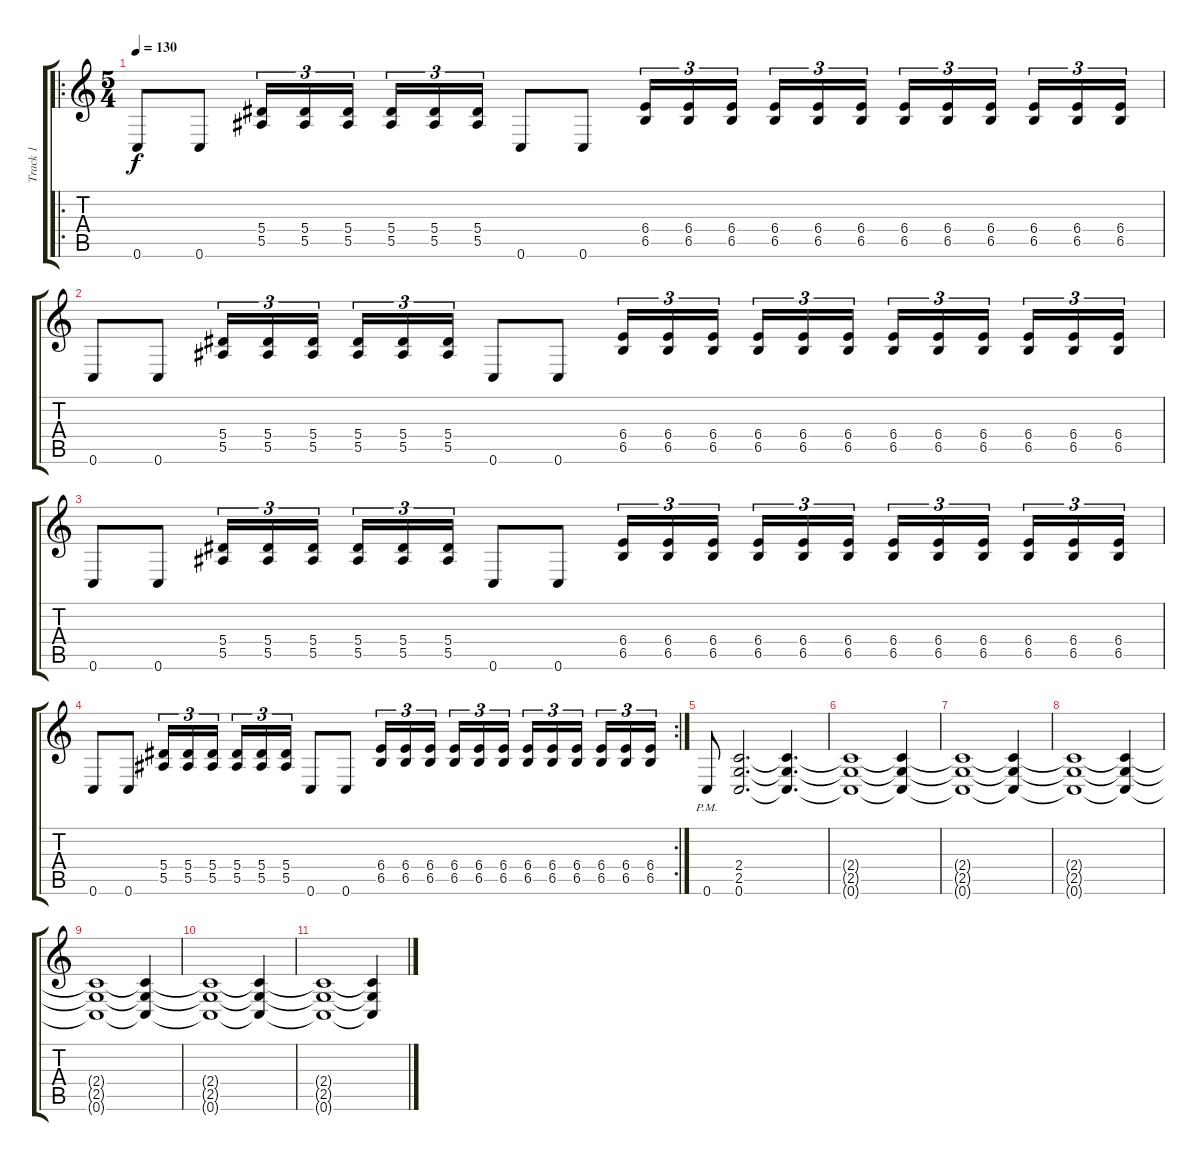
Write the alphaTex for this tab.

\track ("Track 1" "Track 1") {instrument distortionguitar}
\staff {score tabs}
\tuning (C4 G3 Eb3 Bb2 F2 C2) {hide}
\ro
\ts (5 4)
\tempo 130
\clef g2
\ks c
0.6.8{dy f} 0.6.8 (5.4 5.5).16{tu (3 2)} (5.4 5.5).16{tu (3 2)} (5.4 5.5).16{tu (3 2)} (5.4 5.5).16{tu (3 2)} (5.4 5.5).16{tu (3 2)} (5.4 5.5).16{tu (3 2)} 0.6.8 0.6.8 (6.4 6.5).16{tu (3 2)} (6.4 6.5).16{tu (3 2)} (6.4 6.5).16{tu (3 2)} (6.4 6.5).16{tu (3 2)} (6.4 6.5).16{tu (3 2)} (6.4 6.5).16{tu (3 2)} (6.4 6.5).16{tu (3 2)} (6.4 6.5).16{tu (3 2)} (6.4 6.5).16{tu (3 2)} (6.4 6.5).16{tu (3 2)} (6.4 6.5).16{tu (3 2)} (6.4 6.5).16{tu (3 2)} |
0.6.8 0.6.8 (5.4 5.5).16{tu (3 2)} (5.4 5.5).16{tu (3 2)} (5.4 5.5).16{tu (3 2)} (5.4 5.5).16{tu (3 2)} (5.4 5.5).16{tu (3 2)} (5.4 5.5).16{tu (3 2)} 0.6.8 0.6.8 (6.4 6.5).16{tu (3 2)} (6.4 6.5).16{tu (3 2)} (6.4 6.5).16{tu (3 2)} (6.4 6.5).16{tu (3 2)} (6.4 6.5).16{tu (3 2)} (6.4 6.5).16{tu (3 2)} (6.4 6.5).16{tu (3 2)} (6.4 6.5).16{tu (3 2)} (6.4 6.5).16{tu (3 2)} (6.4 6.5).16{tu (3 2)} (6.4 6.5).16{tu (3 2)} (6.4 6.5).16{tu (3 2)} |
0.6.8 0.6.8 (5.4 5.5).16{tu (3 2)} (5.4 5.5).16{tu (3 2)} (5.4 5.5).16{tu (3 2)} (5.4 5.5).16{tu (3 2)} (5.4 5.5).16{tu (3 2)} (5.4 5.5).16{tu (3 2)} 0.6.8 0.6.8 (6.4 6.5).16{tu (3 2)} (6.4 6.5).16{tu (3 2)} (6.4 6.5).16{tu (3 2)} (6.4 6.5).16{tu (3 2)} (6.4 6.5).16{tu (3 2)} (6.4 6.5).16{tu (3 2)} (6.4 6.5).16{tu (3 2)} (6.4 6.5).16{tu (3 2)} (6.4 6.5).16{tu (3 2)} (6.4 6.5).16{tu (3 2)} (6.4 6.5).16{tu (3 2)} (6.4 6.5).16{tu (3 2)} |
\rc 2
0.6.8 0.6.8 (5.4 5.5).16{tu (3 2)} (5.4 5.5).16{tu (3 2)} (5.4 5.5).16{tu (3 2)} (5.4 5.5).16{tu (3 2)} (5.4 5.5).16{tu (3 2)} (5.4 5.5).16{tu (3 2)} 0.6.8 0.6.8 (6.4 6.5).16{tu (3 2)} (6.4 6.5).16{tu (3 2)} (6.4 6.5).16{tu (3 2)} (6.4 6.5).16{tu (3 2)} (6.4 6.5).16{tu (3 2)} (6.4 6.5).16{tu (3 2)} (6.4 6.5).16{tu (3 2)} (6.4 6.5).16{tu (3 2)} (6.4 6.5).16{tu (3 2)} (6.4 6.5).16{tu (3 2)} (6.4 6.5).16{tu (3 2)} (6.4 6.5).16{tu (3 2)} |
0.6{pm}.8 (2.4 2.5 0.6).2{d} (2.4{t} 2.5{t} 0.6{t}).4{d} |
(2.4{t} 2.5{t} 0.6{t}).1 (2.4{t} 2.5{t} 0.6{t}).4 |
(2.4{t} 2.5{t} 0.6{t}).1 (2.4{t} 2.5{t} 0.6{t}).4 |
(2.4{t} 2.5{t} 0.6{t}).1 (2.4{t} 2.5{t} 0.6{t}).4 |
(2.4{t} 2.5{t} 0.6{t}).1 (2.4{t} 2.5{t} 0.6{t}).4 |
(2.4{t} 2.5{t} 0.6{t}).1 (2.4{t} 2.5{t} 0.6{t}).4 |
(2.4{t} 2.5{t} 0.6{t}).1 (2.4{t} 2.5{t} 0.6{t}).4
